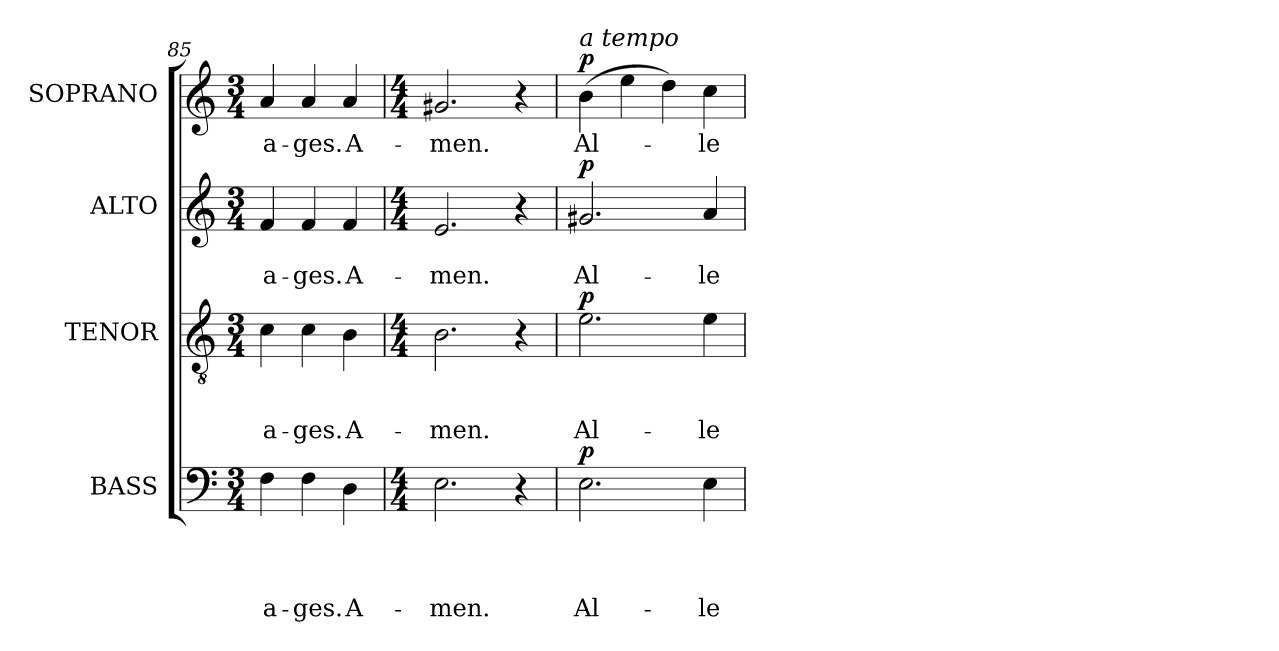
**kern	**text	**text	**text	**text	**dynam	**kern	**text	**text	**text	**dynam	**kern	**text	**text	**dynam	**kern	**text	**dynam
*part4	*part4	*part4	*part4	*part4	*part4	*part3	*part3	*part3	*part3	*part3	*part2	*part2	*part2	*part2	*part1	*part1	*part1
*staff4	*staff4	*staff4	*staff4	*staff4	*staff4	*staff3	*staff3	*staff3	*staff3	*staff3	*staff2	*staff2	*staff2	*staff2	*staff1	*staff1	*staff1
*I"BASS	*	*	*	*	*	*I"TENOR	*	*	*	*	*I"ALTO	*	*	*	*I"SOPRANO	*	*
*I'B.	*	*	*	*	*	*I'T.	*	*	*	*	*I'A.	*	*	*	*I'S.	*	*
*clefF4	*	*	*	*	*	*clefGv2	*	*	*	*	*clefG2	*	*	*	*clefG2	*	*
*k[]	*	*	*	*	*	*k[]	*	*	*	*	*k[]	*	*	*	*k[]	*	*
*C:	*	*	*	*	*	*C:	*	*	*	*	*C:	*	*	*	*C:	*	*
*M3/4	*	*	*	*	*	*M3/4	*	*	*	*	*M3/4	*	*	*	*M3/4	*	*
=85	=85	=85	=85	=85	=85	=85	=85	=85	=85	=85	=85	=85	=85	=85	=85	=85	=85
!	!	!	!	!LO:LY:b	!	!	!	!	!LO:LY:b	!	!	!	!LO:LY:b	!	!	!LO:LY:b	!
4F\	.	.	.	a-	.	4c\	.	.	a-	.	4f/	.	a-	.	4a/	a-	.
!	!	!	!	!LO:LY:b	!	!	!	!	!LO:LY:b	!	!	!	!LO:LY:b	!	!	!LO:LY:b	!
4F\	.	.	.	-ges.	.	4c\	.	.	-ges.	.	4f/	.	-ges.	.	4a/	-ges.	.
!	!	!	!	!LO:LY:b	!	!	!	!	!LO:LY:b	!	!	!	!LO:LY:b	!	!	!LO:LY:b	!
4D\	.	.	.	A-	.	4B\	.	.	A-	.	4f/	.	A-	.	4a/	A-	.
=86	=86	=86	=86	=86	=86	=86	=86	=86	=86	=86	=86	=86	=86	=86	=86	=86	=86
*M4/4	*	*	*	*	*	*M4/4	*	*	*	*	*M4/4	*	*	*	*M4/4	*	*
!	!	!	!	!LO:LY:b	!	!	!	!	!LO:LY:b	!	!	!	!LO:LY:b	!	!	!LO:LY:b	!
2.E\	.	.	.	-men.	.	2.B\	.	.	-men.	.	2.e/	.	-men.	.	2.g#X/	-men.	.
4r	.	.	.	.	.	4r	.	.	.	.	4r	.	.	.	4r	.	.
!!LO:LB:g=z
=87	=87	=87	=87	=87	=87	=87	=87	=87	=87	=87	=87	=87	=87	=87	=87	=87	=87
!	!	!	!	!	!	!	!	!	!	!	!	!	!	!	!LO:TX:a:i:t=a tempo	!	!
!	!	!	!	!LO:LY:b	!LO:DY:a	!	!	!	!LO:LY:b	!LO:DY:a	!	!	!LO:LY:b	!LO:DY:a	!	!LO:LY:b	!LO:DY:a
2.E\	.	.	.	Al-	p	2.e\	.	.	Al-	p	2.g#X/	.	Al-	p	(>4b\	Al-	p
.	.	.	.	.	.	.	.	.	.	.	.	.	.	.	4ee\	.	.
.	.	.	.	.	.	.	.	.	.	.	.	.	.	.	4dd\)	.	.
!	!	!	!	!LO:LY:b	!	!	!	!	!LO:LY:b	!	!	!	!LO:LY:b	!	!	!LO:LY:b	!
4E\	.	.	.	-le-	.	4e\	.	.	-le-	.	4a/	.	-le-	.	4cc\	-le-	.
=	=	=	=	=	=	=	=	=	=	=	=	=	=	=	=	=	=
*-	*-	*-	*-	*-	*-	*-	*-	*-	*-	*-	*-	*-	*-	*-	*-	*-	*-
